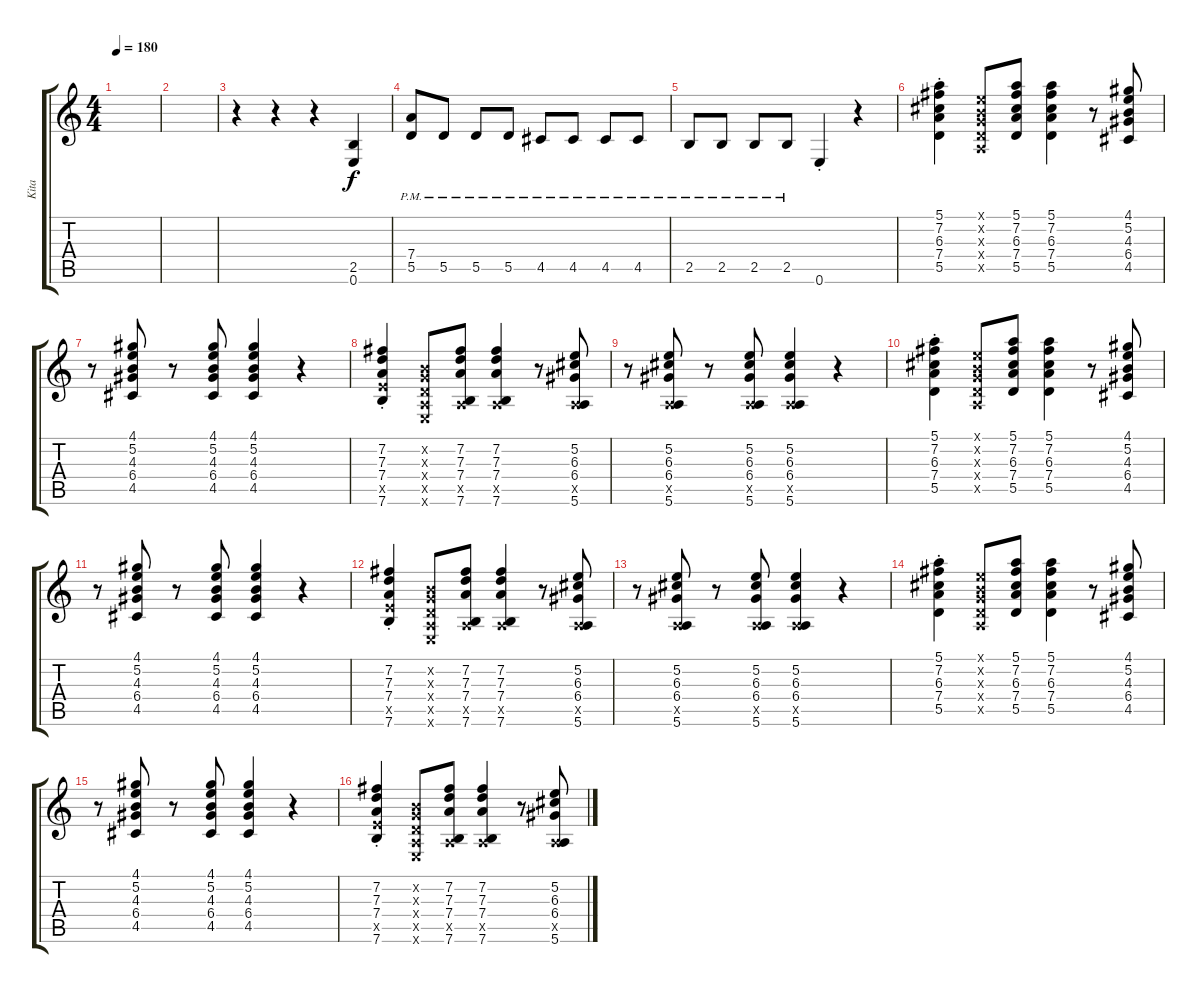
\track ("Kita" "Kita") {instrument overdrivenguitar}
\staff {score tabs}
\tuning (E4 B3 G3 D3 A2 E2) {hide}
\ts (4 4)
\tempo 180
\clef g2
\ks c
|
|
r.4 r.4 r.4 (2.5 0.6).4 |
(7.4{pm} 5.5{pm}).8 5.5{pm}.8 5.5{pm}.8 5.5{pm}.8 4.5{pm}.8 4.5{pm}.8 4.5{pm}.8 4.5{pm}.8 |
2.5{pm}.8 2.5{pm}.8 2.5{pm}.8 2.5{pm}.8 0.6{st}.4 r.4 |
(5.1{st} 7.2 6.3 7.4 5.5).4 (0.1{x} 0.2{x} 0.3{x} 0.4{x} 0.5{x}).8 (5.1 7.2 6.3 7.4 5.5).8 (5.1 7.2 6.3 7.4 5.5).4 r.8 (4.1 5.2 4.3 6.4 4.5).8 |
r.8 (4.1 5.2 4.3 6.4 4.5).8 r.8 (4.1 5.2 4.3 6.4 4.5).8 (4.1 5.2 4.3 6.4 4.5).4 r.4 |
(7.2{st} 7.3 7.4 7.5{x} 7.6).4 (0.2{x} 0.3{x} 0.4{x} 0.5{x} 0.6{x}).8 (7.2 7.3 7.4 0.5{x} 7.6).8 (7.2 7.3 7.4 0.5{x} 7.6).4 r.8 (5.2 6.3 6.4 0.5{x} 5.6).8 |
r.8 (5.2 6.3 6.4 0.5{x} 5.6).8 r.8 (5.2 6.3 6.4 0.5{x} 5.6).8 (5.2 6.3 6.4 0.5{x} 5.6).4 r.4 |
(5.1{st} 7.2 6.3 7.4 5.5).4 (0.1{x} 0.2{x} 0.3{x} 0.4{x} 0.5{x}).8 (5.1 7.2 6.3 7.4 5.5).8 (5.1 7.2 6.3 7.4 5.5).4 r.8 (4.1 5.2 4.3 6.4 4.5).8 |
r.8 (4.1 5.2 4.3 6.4 4.5).8 r.8 (4.1 5.2 4.3 6.4 4.5).8 (4.1 5.2 4.3 6.4 4.5).4 r.4 |
(7.2{st} 7.3 7.4 7.5{x} 7.6).4 (0.2{x} 0.3{x} 0.4{x} 0.5{x} 0.6{x}).8 (7.2 7.3 7.4 0.5{x} 7.6).8 (7.2 7.3 7.4 0.5{x} 7.6).4 r.8 (5.2 6.3 6.4 0.5{x} 5.6).8 |
r.8 (5.2 6.3 6.4 0.5{x} 5.6).8 r.8 (5.2 6.3 6.4 0.5{x} 5.6).8 (5.2 6.3 6.4 0.5{x} 5.6).4 r.4 |
(5.1{st} 7.2 6.3 7.4 5.5).4 (0.1{x} 0.2{x} 0.3{x} 0.4{x} 0.5{x}).8 (5.1 7.2 6.3 7.4 5.5).8 (5.1 7.2 6.3 7.4 5.5).4 r.8 (4.1 5.2 4.3 6.4 4.5).8 |
r.8 (4.1 5.2 4.3 6.4 4.5).8 r.8 (4.1 5.2 4.3 6.4 4.5).8 (4.1 5.2 4.3 6.4 4.5).4 r.4 |
(7.2{st} 7.3 7.4 7.5{x} 7.6).4 (0.2{x} 0.3{x} 0.4{x} 0.5{x} 0.6{x}).8 (7.2 7.3 7.4 0.5{x} 7.6).8 (7.2 7.3 7.4 0.5{x} 7.6).4 r.8 (5.2 6.3 6.4 0.5{x} 5.6).8
